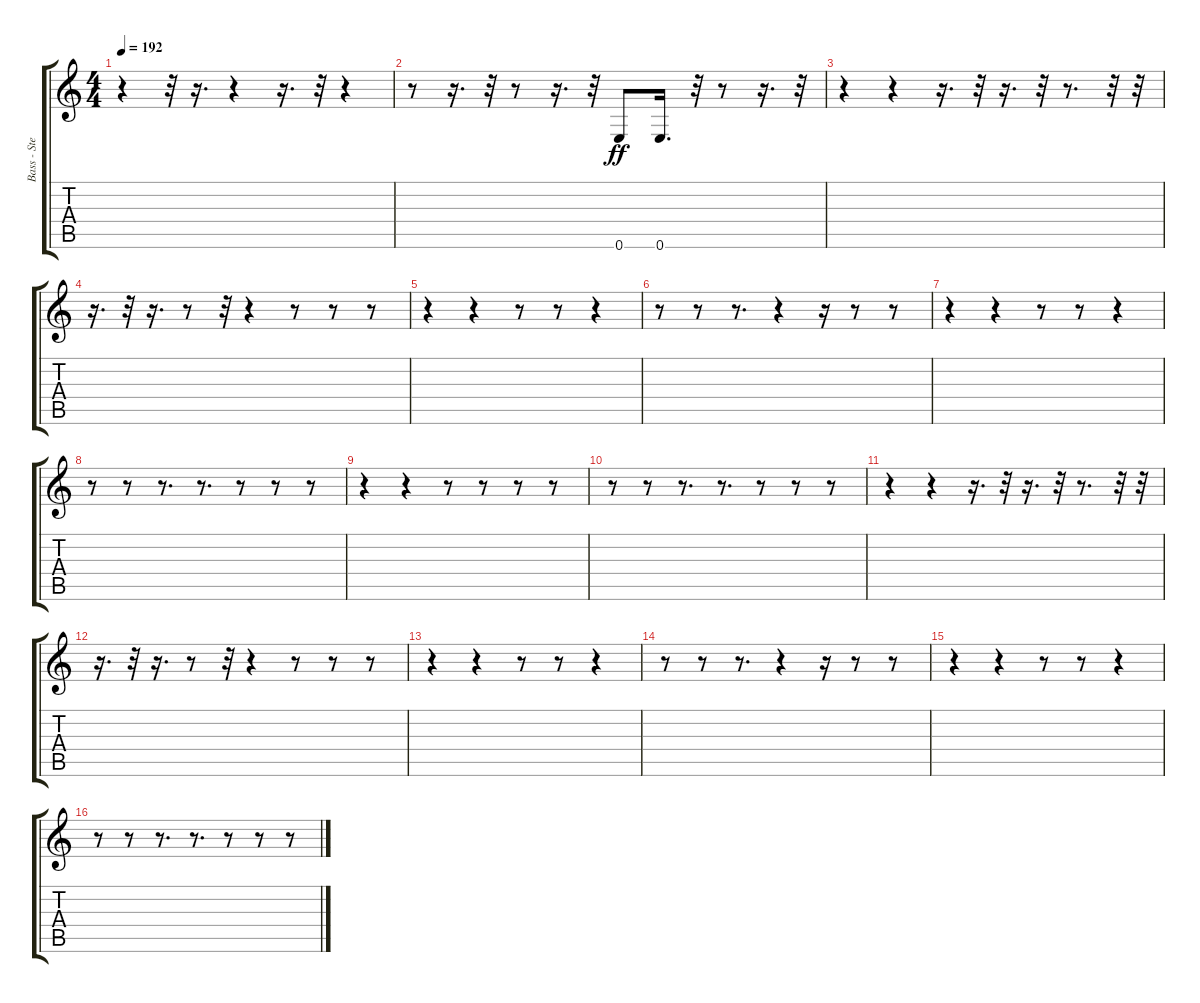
\track ("Bass - Ste" "Bass - Ste") {instrument electricbassfinger}
\staff {score tabs}
\tuning (E4 B3 G3 D3 A2 E2) {hide}
\ts (4 4)
\tempo 192
\clef g2
\ks c
r.4{dy ff} r.32 r.16{d} r.4 r.16{d} r.32 r.4 |
r.8 r.16{d} r.32 r.8 r.16{d} r.32 0.6.8 0.6.16{d} r.32 r.8 r.16{d} r.32 |
r.4 r.4 r.16{d} r.32 r.16{d} r.32 r.8{d} r.32 r.32 |
r.16{d} r.32 r.16{d} r.8 r.32 r.4 r.8 r.8 r.8 |
r.4 r.4 r.8 r.8 r.4 |
r.8 r.8 r.8{d} r.4 r.16 r.8 r.8 |
r.4 r.4 r.8 r.8 r.4 |
r.8 r.8 r.8{d} r.8{d} r.8 r.8 r.8 |
r.4 r.4 r.8 r.8 r.8 r.8 |
r.8 r.8 r.8{d} r.8{d} r.8 r.8 r.8 |
r.4 r.4 r.16{d} r.32 r.16{d} r.32 r.8{d} r.32 r.32 |
r.16{d} r.32 r.16{d} r.8 r.32 r.4 r.8 r.8 r.8 |
r.4 r.4 r.8 r.8 r.4 |
r.8 r.8 r.8{d} r.4 r.16 r.8 r.8 |
r.4 r.4 r.8 r.8 r.4 |
r.8 r.8 r.8{d} r.8{d} r.8 r.8 r.8
